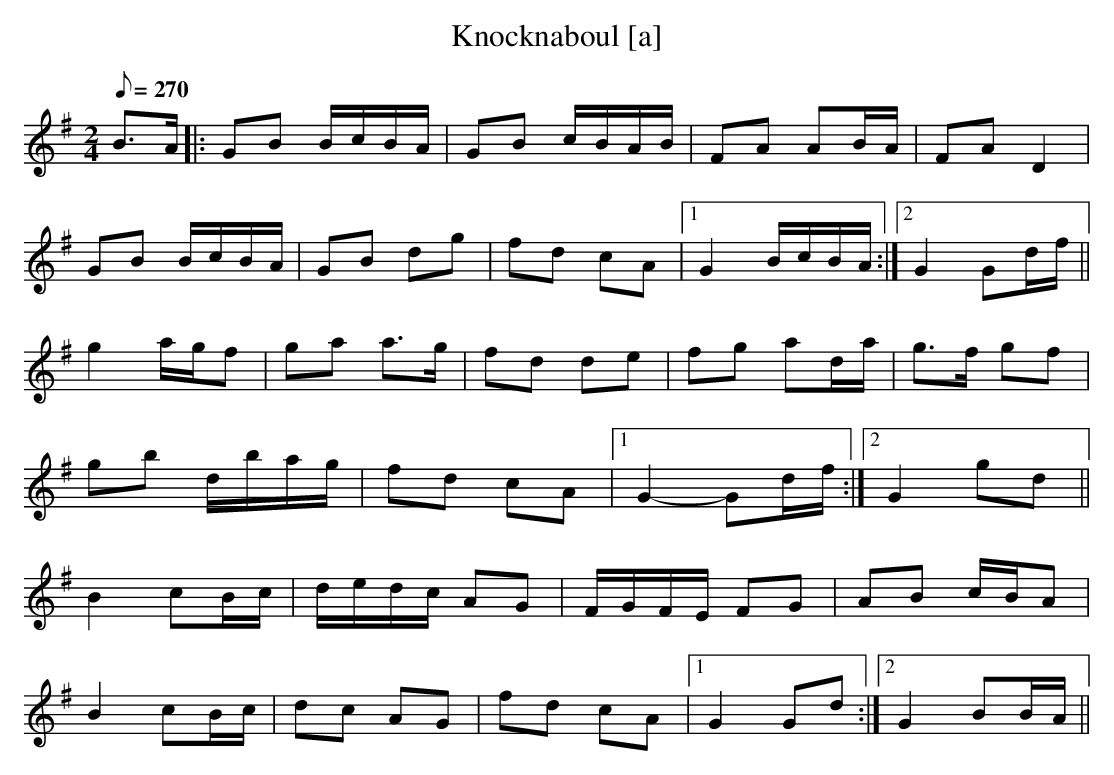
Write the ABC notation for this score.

X:1
T: Knocknaboul [a]
L: 1/8
M: 2/4
Q: 270
K: G
B>A|: GB B/c/B/A/|GB c/B/A/B/|FA AB/A/|FA D2|
GB B/c/B/A/|GB dg|fd cA|1 G2 B/c/B/A/ :|2\
G2 Gd/f/||
g2 a/g/f|ga a>g|fd de|fg ad/a/|g>f gf|
gb d/b/a/g/|fd cA|1 G2-Gd/f/ :|2 G2 gd||
B2 cB/c/|d/e/d/c/ AG|F/G/F/E/ FG|AB c/B/A|
B2 cB/c/|dc AG|fd cA|1 G2 Gd :|2 G2 BB/A/||
